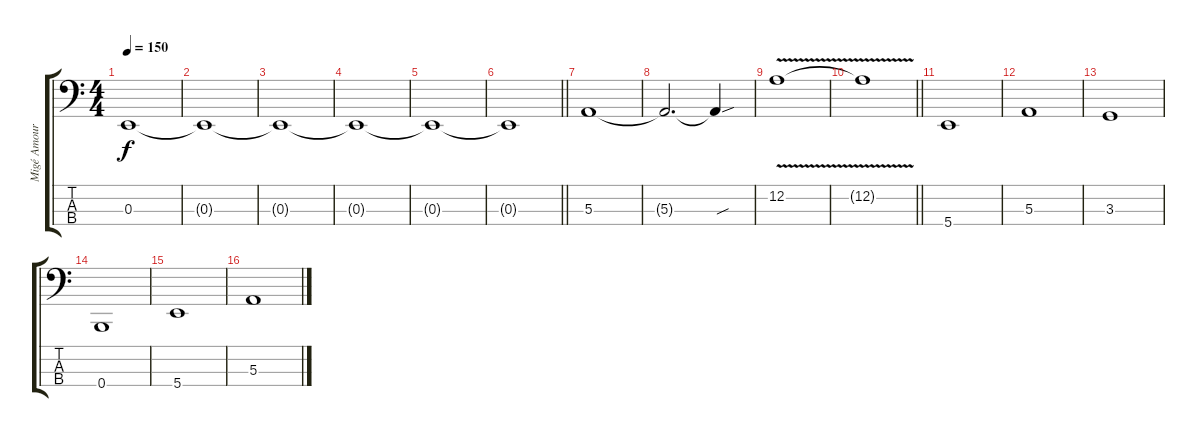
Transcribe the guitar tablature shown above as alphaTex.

\track ("Migé Amour" "Migé Amour") {instrument electricbassfinger}
\staff {score tabs}
\tuning (D2 A1 E1 B0) {hide}
\ts (4 4)
\tempo 150
\clef f4
\ks c
0.3{t}.1{dy f} |
0.3{t}.1 |
0.3{t}.1 |
0.3{t}.1 |
0.3{t}.1 |
\barLineRight lightlight
0.3{t}.1 |
5.3.1{volume 15} |
5.3{t}.2{d} 5.3{sou t}.4 |
12.2{v}.1 |
\barLineRight lightlight
12.2{t}.1 |
5.4.1 |
5.3.1 |
3.3.1 |
0.4.1 |
5.4.1 |
5.3.1
